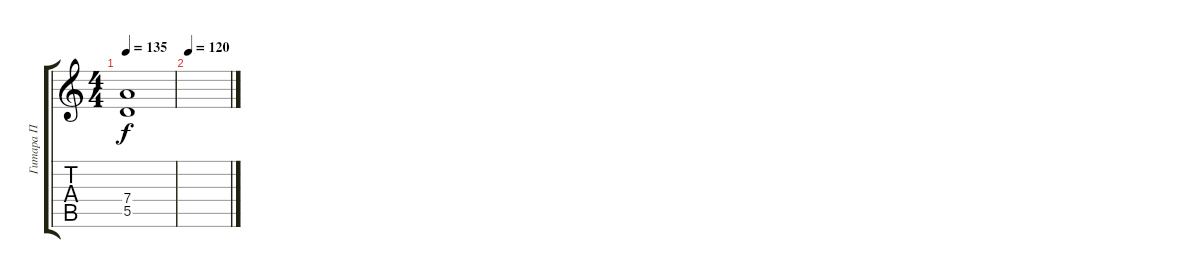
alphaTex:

\track ("Гитара П" "Гитара П") {instrument overdrivenguitar}
\staff {score tabs}
\tuning (E4 B3 G3 D3 A2 E2) {hide}
\ts (4 4)
\tempo 135
\clef g2
\ks c
(7.4{t} 5.5{t}).1{dy f} |
\tempo 120
